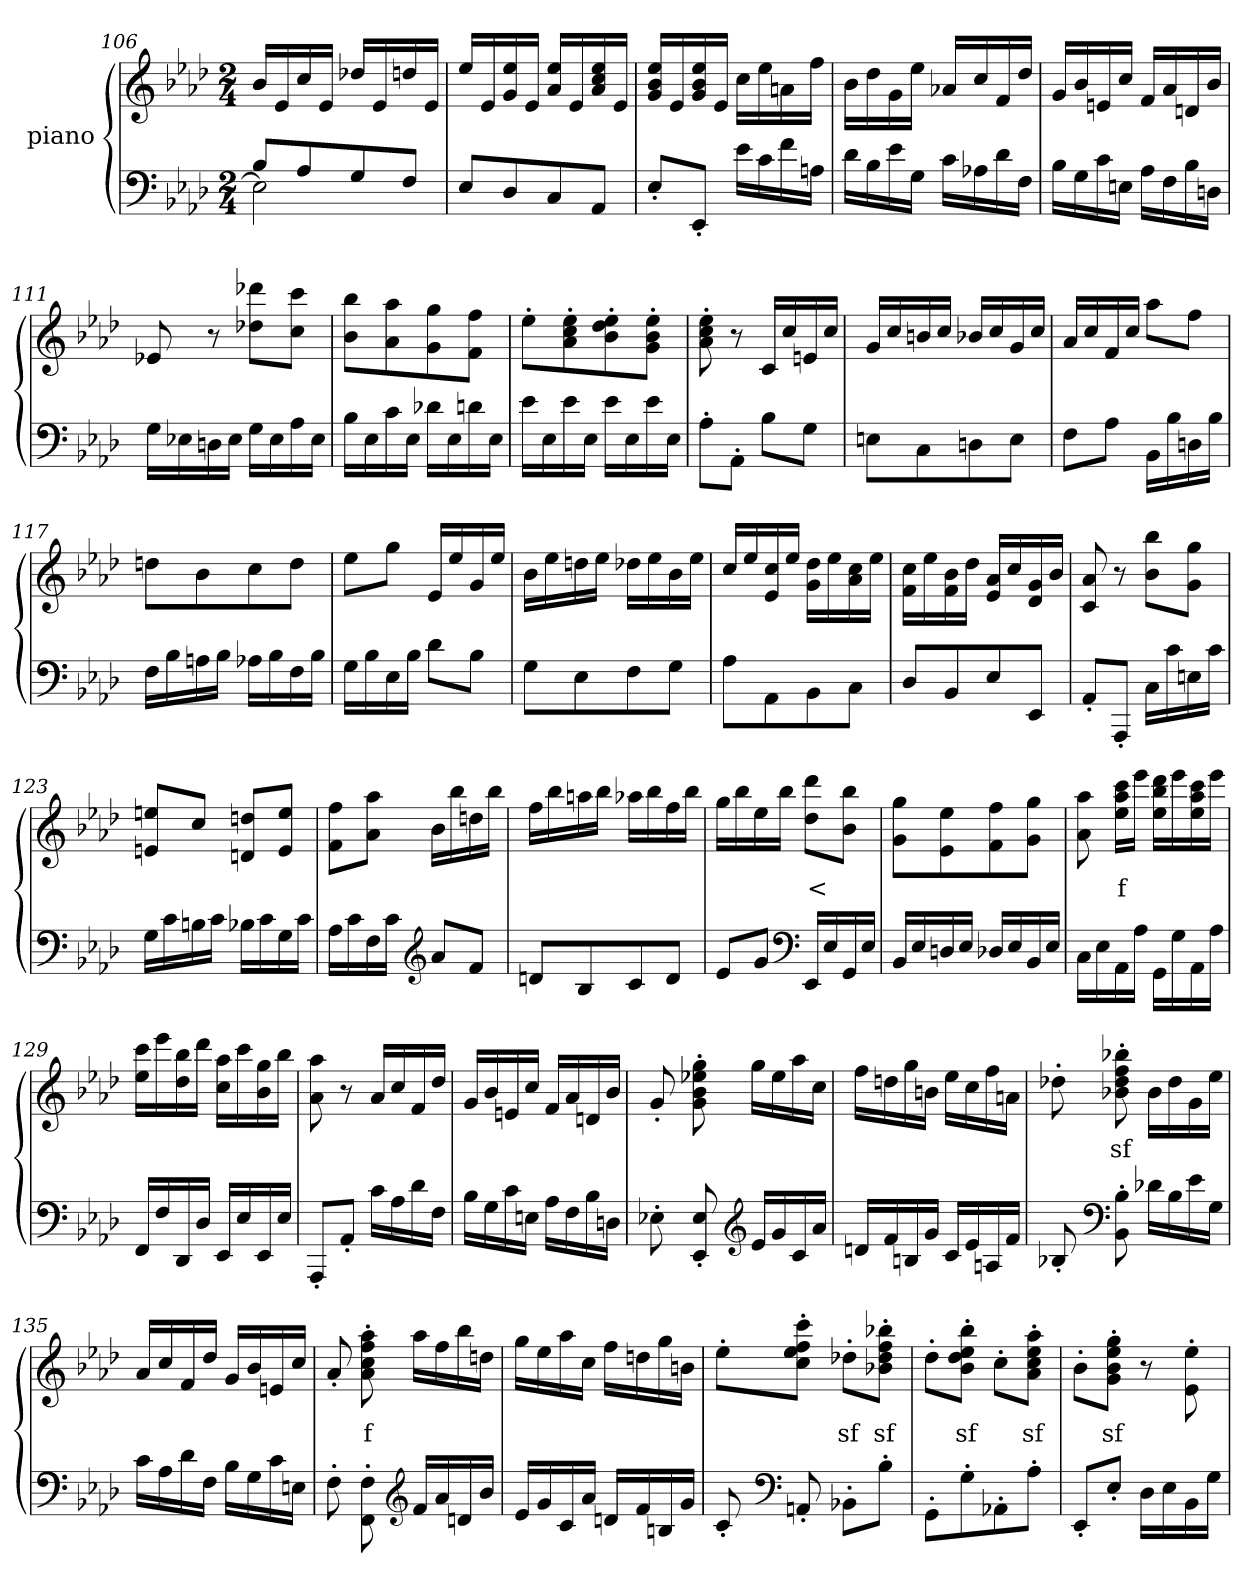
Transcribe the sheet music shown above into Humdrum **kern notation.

**kern	**kern	**text
*part2	*part1	*part1
*staff2	*staff1	*staff1
*	*I"piano	*
*clefF4	*clefG2	*
*k[b-e-a-d-]	*k[b-e-a-d-]	*
*A-:	*A-:	*
*M2/4	*M2/4	*
=106	=106	=106
*^	*	*
8B-L	2E-]	16b-LL	.
.	.	16e-	.
8A-	.	16cc	.
.	.	16e-JJ	.
8G	.	16dd-XLL	.
.	.	16e-	.
8FJ	.	16ddn	.
.	.	16e-JJ	.
*v	*v	*	*
=107	=107	=107
8E-L	16ee-LL	.
.	16e-	.
8D-	16g 16ee-	.
.	16e-JJ	.
8C	16a- 16ee-LL	.
.	16e-	.
8AA-J	16a- 16cc 16ee-	.
.	16e-JJ	.
=108	=108	=108
8E-'>L	16g 16b- 16ee-LL	.
.	16e-	.
8EE-'>J	16g 16b- 16ee-	.
.	16e-JJ	.
16e-LL	16ccLL	.
16c	16ee-	.
16f	16an	.
16AnJJ	16ffJJ	.
=109	=109	=109
16d-LL	16b-LL	.
16B-	16dd-	.
16e-	16g	.
16GJJ	16ee-JJ	.
16cLL	16a-XLL	.
16A-X	16cc	.
16d-	16f	.
16FJJ	16dd-JJ	.
=110	=110	=110
16B-LL	16gLL	.
16G	16b-	.
16c	16en	.
16EnJJ	16ccJJ	.
16A-LL	16fLL	.
16F	16a-	.
16B-	16dn	.
16DnJJ	16b-JJ	.
=111	=111	=111
16GLL	8e-X	.
16E-X	.	.
16Dn	8r	.
16E-JJ	.	.
16GLL	8dd-X 8ddd-XL	.
16E-	.	.
16A-	8cc 8cccJ	.
16E-JJ	.	.
=112	=112	=112
16B-LL	8b- 8bb-L	.
16E-	.	.
16c	8a- 8aa-	.
16E-JJ	.	.
16d-XLL	8g 8gg	.
16E-	.	.
16dn	8f 8ffJ	.
16E-JJ	.	.
=113	=113	=113
16e-LL	8ee-'>L	.
16E-	.	.
16e-	8a-'> 8cc'> 8ee-'>	.
16E-JJ	.	.
16e-LL	8b-'> 8dd-'> 8ee-'>	.
16E-	.	.
16e-	8g'> 8b-'> 8ee-'>J	.
16E-JJ	.	.
=114	=114	=114
8A-'>L	8a-'> 8cc'> 8ee-'>	.
8AA-'>J	8r	.
8B-L	16cLL	.
.	16cc	.
8GJ	16en	.
.	16ccJJ	.
=115	=115	=115
8EnL	16gLL	.
.	16cc	.
8C	16bn	.
.	16ccJJ	.
8Dn	16b-XLL	.
.	16cc	.
8EJ	16g	.
.	16ccJJ	.
=116	=116	=116
8FL	16a-LL	.
.	16cc	.
8A-J	16f	.
.	16ccJJ	.
16BB-LL	8aa-L	.
16B-	.	.
16Dn	8ffJ	.
16B-JJ	.	.
=117	=117	=117
16FLL	8ddnL	.
16B-	.	.
16An	8b-	.
16B-JJ	.	.
16A-XLL	8cc	.
16B-	.	.
16F	8ddJ	.
16B-JJ	.	.
=118	=118	=118
16GLL	8ee-L	.
16B-	.	.
16E-	8ggJ	.
16B-JJ	.	.
8d-L	16e-LL	.
.	16ee-	.
8B-J	16g	.
.	16ee-JJ	.
=119	=119	=119
8GL	16b-LL	.
.	16ee-	.
8E-	16ddn	.
.	16ee-JJ	.
8F	16dd-XLL	.
.	16ee-	.
8GJ	16b-	.
.	16ee-JJ	.
=120	=120	=120
8A-L	16ccLL	.
.	16ee-	.
8AA-	16e- 16cc	.
.	16ee-JJ	.
8BB-	16g 16dd-LL	.
.	16ee-	.
8CJ	16a- 16cc	.
.	16ee-JJ	.
=121	=121	=121
8D-L	16f 16ccLL	.
.	16ee-	.
8BB-	16f 16b-	.
.	16dd-JJ	.
8E-	16e- 16a-LL	.
.	16cc	.
8EE-J	16d- 16g	.
.	16b-JJ	.
=122	=122	=122
8AA-'>L	8c 8a-	.
8AAA-'>J	8r	.
16CLL	8b- 8bb-L	.
16c	.	.
16En	8g 8ggJ	.
16cJJ	.	.
=123	=123	=123
16GLL	8en 8eenL	.
16c	.	.
16Bn	8ccJ	.
16cJJ	.	.
16B-XLL	8dn 8ddnL	.
16c	.	.
16G	8e 8eeJ	.
16cJJ	.	.
=124	=124	=124
16A-LL	8f 8ffL	.
16c	.	.
16F	8a- 8aa-J	.
16cJJ	.	.
*clefG2	*	*
8a-L	16b-LL	.
.	16bb-	.
8fJ	16ddn	.
.	16bb-JJ	.
=125	=125	=125
8dnL	16ffLL	.
.	16bb-	.
8B-	16aan	.
.	16bb-JJ	.
8c	16aa-XLL	.
.	16bb-	.
8dJ	16ff	.
.	16bb-JJ	.
=126	=126	=126
8e-L	16ggLL	.
.	16bb-	.
8gJ	16ee-	.
.	16bb-JJ	.
*clefF4	*	*
16EE-LL	8dd- 8ddd-L	<
16E-	.	.
16GG	8b- 8bb-J	.
16E-JJ	.	.
=127	=127	=127
16BB-LL	8g 8ggL	.
16E-	.	.
16Dn	8e- 8ee-	.
16E-JJ	.	.
16D-XLL	8f 8ff	.
16E-	.	.
16BB-	8g 8ggJ	.
16E-JJ	.	.
=128	=128	=128
16CLL	8a- 8aa-	.
16E-	.	.
16AA-	16ee- 16aa- 16cccLL	f
16A-JJ	16eee-JJ	.
16GGLL	16ee- 16bb- 16ddd-LL	.
16G	16eee-	.
16AA-	16ee- 16aa- 16ccc	.
16A-JJ	16eee-JJ	.
=129	=129	=129
16FFLL	16ee- 16cccLL	.
16F	16eee-	.
16DD-	16dd- 16bb-	.
16D-JJ	16ddd-JJ	.
16EE-LL	16cc 16aa-LL	.
16E-	16ccc	.
16EE-	16b- 16gg	.
16E-JJ	16bb-JJ	.
=130	=130	=130
8AAA-'>L	8a- 8aa-	.
8AA-'>J	8r	.
16cLL	16a-LL	.
16A-	16cc	.
16d-	16f	.
16FJJ	16dd-JJ	.
=131	=131	=131
16B-LL	16gLL	.
16G	16b-	.
16c	16en	.
16EnJJ	16ccJJ	.
16A-LL	16fLL	.
16F	16a-	.
16B-	16dn	.
16DnJJ	16b-JJ	.
=132	=132	=132
8E-X'>	8g'>	.
8EE-'> 8E-'>	8g'> 8b-'> 8ee-X'> 8gg'>	.
*clefG2	*	*
16e-LL	16ggLL	.
16g	16ee-	.
16c	16aa-	.
16a-JJ	16ccJJ	.
=133	=133	=133
16dnLL	16ffLL	.
16f	16ddn	.
16Bn	16gg	.
16gJJ	16bnJJ	.
16cLL	16ee-LL	.
16e-	16cc	.
16An	16ff	.
16fJJ	16anJJ	.
=134	=134	=134
8B-X'>	8dd-X'>	.
*clefF4	*	*
8BB-'> 8B-'>	8b-X'> 8dd-'> 8ff'> 8bb-X'>	sf
16d-XLL	16b-LL	.
16B-	16dd-	.
16e-	16g	.
16GJJ	16ee-JJ	.
=135	=135	=135
16cLL	16a-LL	.
16A-	16cc	.
16d-	16f	.
16FJJ	16dd-JJ	.
16B-LL	16gLL	.
16G	16b-	.
16c	16en	.
16EnJJ	16ccJJ	.
=136	=136	=136
8F'>	8a-'>	.
8FF\'> 8F\'>	8a-'> 8cc'> 8ff'> 8aa-'>	f
*clefG2	*	*
16fLL	16aa-LL	.
16a-	16ff	.
16dn	16bb-	.
16b-JJ	16ddnJJ	.
=137	=137	=137
16e-LL	16ggLL	.
16g	16ee-	.
16c	16aa-	.
16a-JJ	16ccJJ	.
16dnLL	16ffLL	.
16f	16ddn	.
16Bn	16gg	.
16gJJ	16bnJJ	.
=138	=138	=138
8c'>	8ee-'>L	.
*clefF4	*	*
8AAn'>	8cc'> 8ee-'> 8ff'> 8ccc'>J	.
8BB-X'>L	8dd-X'>L	sf
8B-'>J	8b-X'> 8dd-'> 8ff'> 8bb-X'>J	sf
=139	=139	=139
8GG'>L	8dd-'>L	.
8G'>	8b-'> 8dd-'> 8ee-'> 8bb-'>J	sf
8AA-X'>	8cc'>L	.
8A-'>J	8a-'> 8cc'> 8ee-'> 8aa-'>J	sf
=140	=140	=140
8EE-'>L	8b-'>L	.
8E-'>J	8g'> 8b-'> 8ee-'> 8gg'>J	sf
16D-LL	8r	p
16E-	.	.
16BB-	8e-\'> 8ee-\'>	.
16GJJ	.	.
=	=	=
*-	*-	*-
